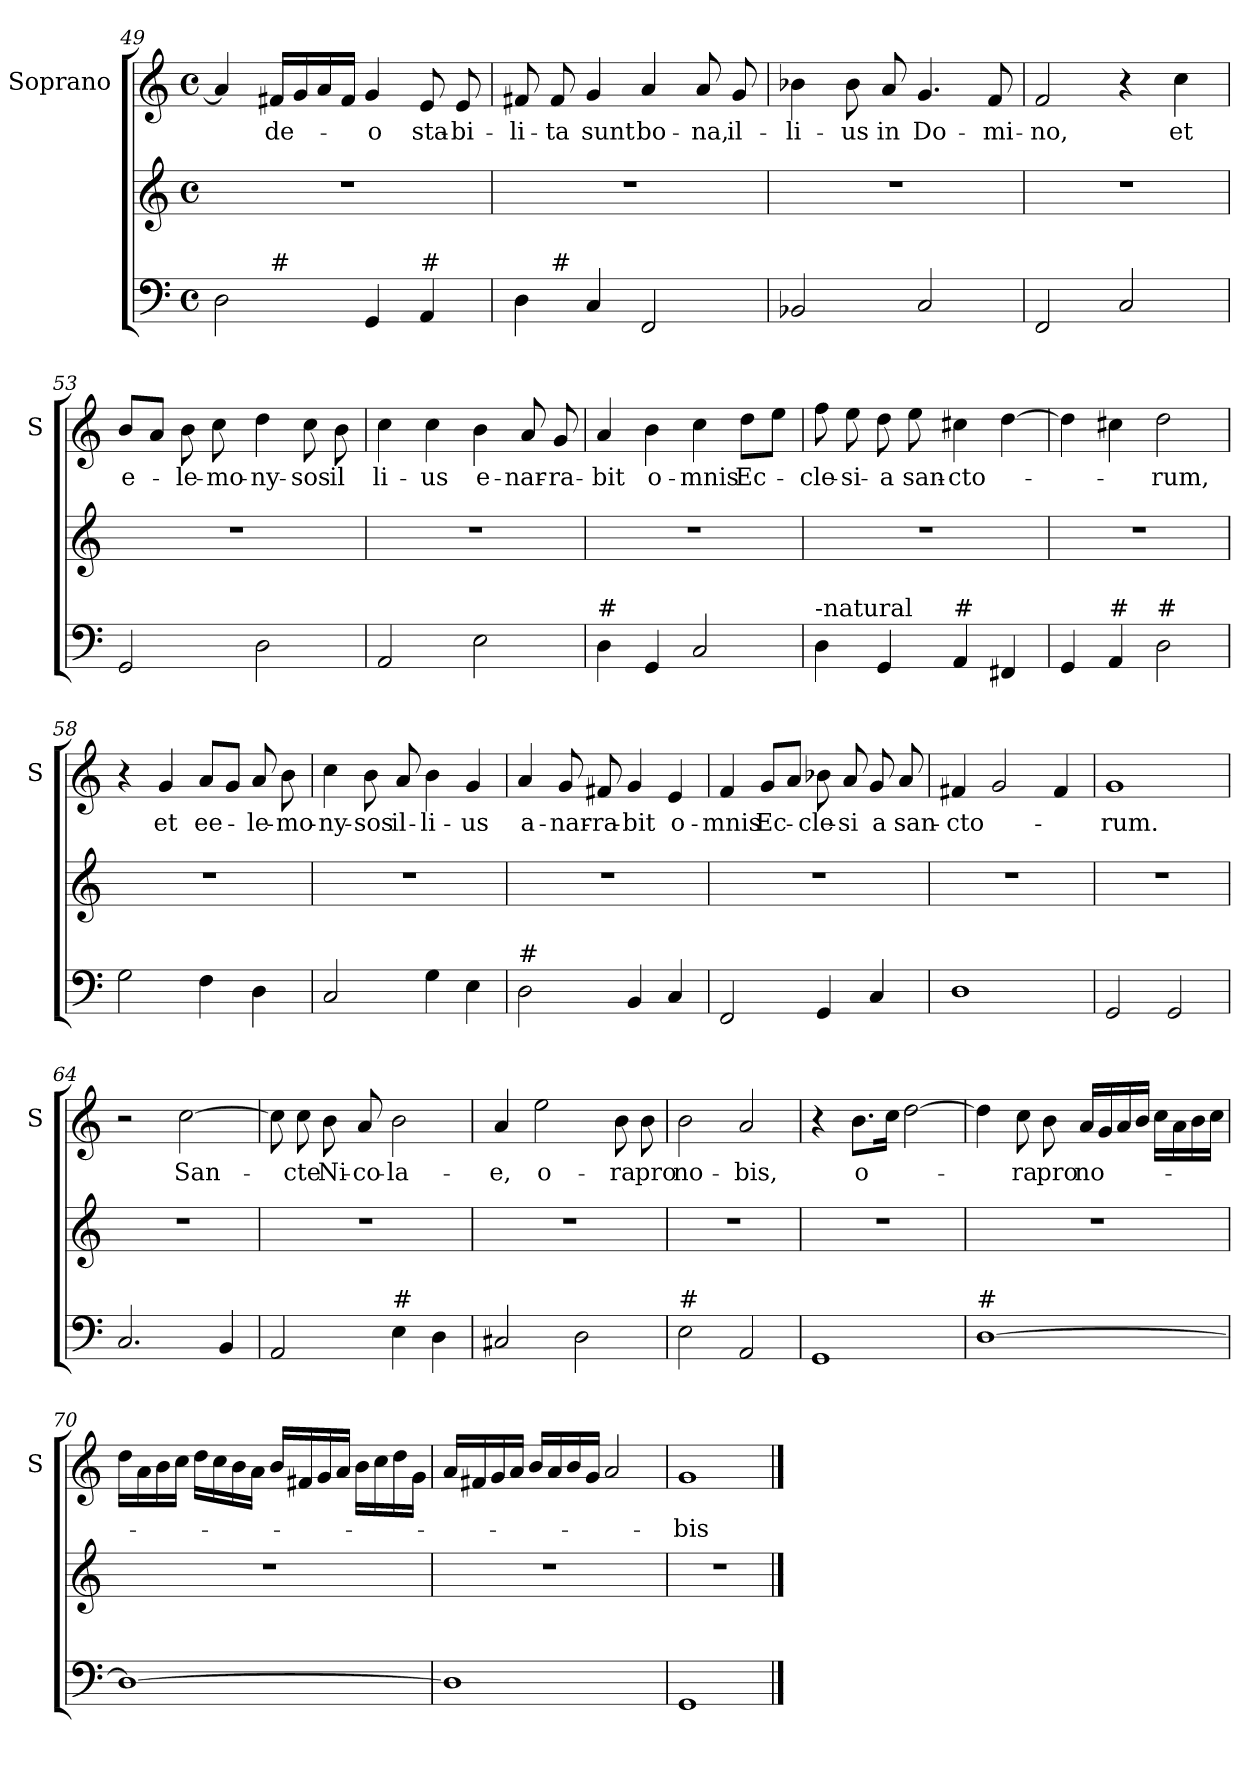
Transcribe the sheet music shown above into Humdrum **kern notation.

**kern	**kern	**kern	**text
*part2	*part2	*part1	*part1
*staff3	*staff2	*staff1	*staff1
*	*	*I"Soprano	*
*	*	*I'S	*
!!LO:LB:g=z
*clefF4	*clefG2	*clefG2	*
*k[]	*k[]	*k[]	*
*C:	*C:	*C:	*
*M4/4	*M4/4	*M4/4	*
*met(c)	*met(c)	*met(c)	*
=49	=49	=49	=49
*^	*	*	*
2D\	4ryy	1r	4a/]	.
!	!LO:TX:a:t=#	!	!	!
!	!	!	!	!LO:LY:b
.	2.ryy	.	16f#X/LL	-de-
.	.	.	16g/	.
.	.	.	16a/	.
.	.	.	16f#/JJ	.
!	!	!	!	!LO:LY:b
4GG/	.	.	4g/	-o
!LO:TX:a:t=#	!	!	!	!
!	!	!	!	!LO:LY:b
4AA/	.	.	8e/	sta-
!	!	!	!	!LO:LY:b
.	.	.	8e/	-bi-
=50	=50	=50	=50	=50
!	!	!	!	!LO:LY:b
4D\	8ryy	1r	8f#X/	-li-
!	!LO:TX:a:t=#	!	!	!
!	!	!	!	!LO:LY:b
.	2..ryy	.	8f#/	-ta
!	!	!	!	!LO:LY:b
4C/	.	.	4g/	sunt
!	!	!	!	!LO:LY:b
2FF/	.	.	4a/	bo-
!	!	!	!	!LO:LY:b
.	.	.	8a/	-na,
!	!	!	!	!LO:LY:b
.	.	.	8g/	il-
=51	=51	=51	=51	=51
!	!	!	!	!LO:LY:b
*v	*v	*	*	*
2BB-X/	1r	4b-X\	-li-
!	!	!	!LO:LY:b
.	.	8b-\	-us
!	!	!	!LO:LY:b
.	.	8a/	in
!	!	!	!LO:LY:b
2C/	.	4.g/	Do-
!	!	!	!LO:LY:b
.	.	8f/	-mi-
=52	=52	=52	=52
!	!	!	!LO:LY:b
2FF/	1r	2f/	-no,
2C/	.	4r	.
!	!	!	!LO:LY:b
.	.	4cc\	et
=53	=53	=53	=53
!	!	!	!LO:LY:b
2GG/	1r	8b/L	e-
.	.	8a/J	.
!	!	!	!LO:LY:b
.	.	8b\	-le-
!	!	!	!LO:LY:b
.	.	8cc\	-mo-
!	!	!	!LO:LY:b
2D\	.	4dd\	-ny-
!	!	!	!LO:LY:b
.	.	8cc\	-sos
!	!	!	!LO:LY:b
.	.	8b\	il
!!LO:PB:g=z
=54	=54	=54	=54
!	!	!	!LO:LY:b
2AA/	1r	4cc\	li-
!	!	!	!LO:LY:b
.	.	4cc\	-us
!	!	!	!LO:LY:b
2E\	.	4b\	e-
!	!	!	!LO:LY:b
.	.	8a/	-nar-
!	!	!	!LO:LY:b
.	.	8g/	-ra-
=55	=55	=55	=55
!LO:TX:a:t=#	!	!	!
!	!	!	!LO:LY:b
4D\	1r	4a/	-bit
!	!	!	!LO:LY:b
4GG/	.	4b\	o-
!	!	!	!LO:LY:b
2C/	.	4cc\	-mnis
!	!	!	!LO:LY:b
.	.	8dd\L	Ec-
.	.	8ee\J	.
=56	=56	=56	=56
!LO:TX:a:t=-natural	!	!	!
!	!	!	!LO:LY:b
4D\	1r	8ff\	-cle-
!	!	!	!LO:LY:b
.	.	8ee\	-si-
!	!	!	!LO:LY:b
4GG/	.	8dd\	-a
!	!	!	!LO:LY:b
.	.	8ee\	san-
!LO:TX:a:t=#	!	!	!
!	!	!	!LO:LY:b
4AA/	.	4cc#X\	-cto-
4FF#X/	.	[4dd\	.
=57	=57	=57	=57
4GG/	1r	4dd\]	.
!LO:TX:a:t=#	!	!	!
4AA/	.	4cc#X\	.
!LO:TX:a:t=#	!	!	!
!	!	!	!LO:LY:b
2D\	.	2dd\	-rum,
=58	=58	=58	=58
2G\	1r	4r	.
!	!	!	!LO:LY:b
.	.	4g/	et
!	!	!	!LO:LY:b
4F\	.	8a/L	ee-
.	.	8g/J	.
!	!	!	!LO:LY:b
4D\	.	8a/	-le-
!	!	!	!LO:LY:b
.	.	8b\	-mo-
!!LO:LB:g=z
=59	=59	=59	=59
!	!	!	!LO:LY:b
2C/	1r	4cc\	-ny-
!	!	!	!LO:LY:b
.	.	8b\	-sos
!	!	!	!LO:LY:b
.	.	8a/	il-
!	!	!	!LO:LY:b
4G\	.	4b\	-li-
!	!	!	!LO:LY:b
4E\	.	4g/	-us
=60	=60	=60	=60
!LO:TX:a:t=#	!	!	!
!	!	!	!LO:LY:b
2D\	1r	4a/	a-
!	!	!	!LO:LY:b
.	.	8g/	-nar-
!	!	!	!LO:LY:b
.	.	8f#X/	-ra-
!	!	!	!LO:LY:b
4BB/	.	4g/	-bit
!	!	!	!LO:LY:b
4C/	.	4e/	o-
=61	=61	=61	=61
!	!	!	!LO:LY:b
2FF/	1r	4f/	-mnis
!	!	!	!LO:LY:b
.	.	8g/L	Ec-
.	.	8a/J	.
!	!	!	!LO:LY:b
4GG/	.	8b-X\	-cle-
!	!	!	!LO:LY:b
.	.	8a/	-si
!	!	!	!LO:LY:b
4C/	.	8g/	a
!	!	!	!LO:LY:b
.	.	8a/	san-
=62	=62	=62	=62
!	!	!	!LO:LY:b
1D	1r	4f#X/	-cto-
.	.	2g/	.
.	.	4f#/	.
=63	=63	=63	=63
!	!	!	!LO:LY:b
2GG/	1r	1g	-rum.
2GG/	.	.	.
!!LO:LB:g=z
=64	=64	=64	=64
2.C/	1r	2r	.
!	!	!	!LO:LY:b
.	.	[2cc\	San-
4BB/	.	.	.
=65	=65	=65	=65
2AA/	1r	8cc\]	.
!	!	!	!LO:LY:b
.	.	8cc\	-cte
!	!	!	!LO:LY:b
.	.	8b\	Ni-
!	!	!	!LO:LY:b
.	.	8a/	-co-
!LO:TX:a:t=#	!	!	!
!	!	!	!LO:LY:b
4E\	.	2b\	-la-
4D\	.	.	.
=66	=66	=66	=66
!	!	!	!LO:LY:b
2C#X/	1r	4a/	-e,
!	!	!	!LO:LY:b
.	.	2ee\	o-
2D\	.	.	.
!	!	!	!LO:LY:b
.	.	8b\	-ra
!	!	!	!LO:LY:b
.	.	8b\	pro
=67	=67	=67	=67
!LO:TX:a:t=#	!	!	!
!	!	!	!LO:LY:b
2E\	1r	2b\	no-
!	!	!	!LO:LY:b
2AA/	.	2a/	-bis,
=68	=68	=68	=68
1GG	1r	4r	.
!	!	!	!LO:LY:b
.	.	8.b\L	o-
.	.	16cc\Jk	.
.	.	[2dd\	.
!!LO:LB:g=z
=69	=69	=69	=69
!LO:TX:a:t=#	!	!	!
[1D	1r	4dd\]	.
!	!	!	!LO:LY:b
.	.	8cc\	-ra
!	!	!	!LO:LY:b
.	.	8b\	pro
!	!	!	!LO:LY:b
.	.	16a/LL	no-
.	.	16g/	.
.	.	16a/	.
.	.	16b/JJ	.
.	.	16cc\LL	.
.	.	16a\	.
.	.	16b\	.
.	.	16cc\JJ	.
=70	=70	=70	=70
1D_	1r	16dd\LL	.
.	.	16a\	.
.	.	16b\	.
.	.	16cc\JJ	.
.	.	16dd\LL	.
.	.	16cc\	.
.	.	16b\	.
.	.	16a\JJ	.
.	.	16b/LL	.
.	.	16f#X/	.
.	.	16g/	.
.	.	16a/JJ	.
.	.	16b\LL	.
.	.	16cc\	.
.	.	16dd\	.
.	.	16g\JJ	.
=71	=71	=71	=71
1D]	1r	16a/LL	.
.	.	16f#X/	.
.	.	16g/	.
.	.	16a/JJ	.
.	.	16b/LL	.
.	.	16a/	.
.	.	16b/	.
.	.	16g/JJ	.
.	.	2a/	.
=72	=72	=72	=72
!	!	!	!LO:LY:b
1GG	1r	1g	-bis
==	==	==	==
*-	*-	*-	*-
